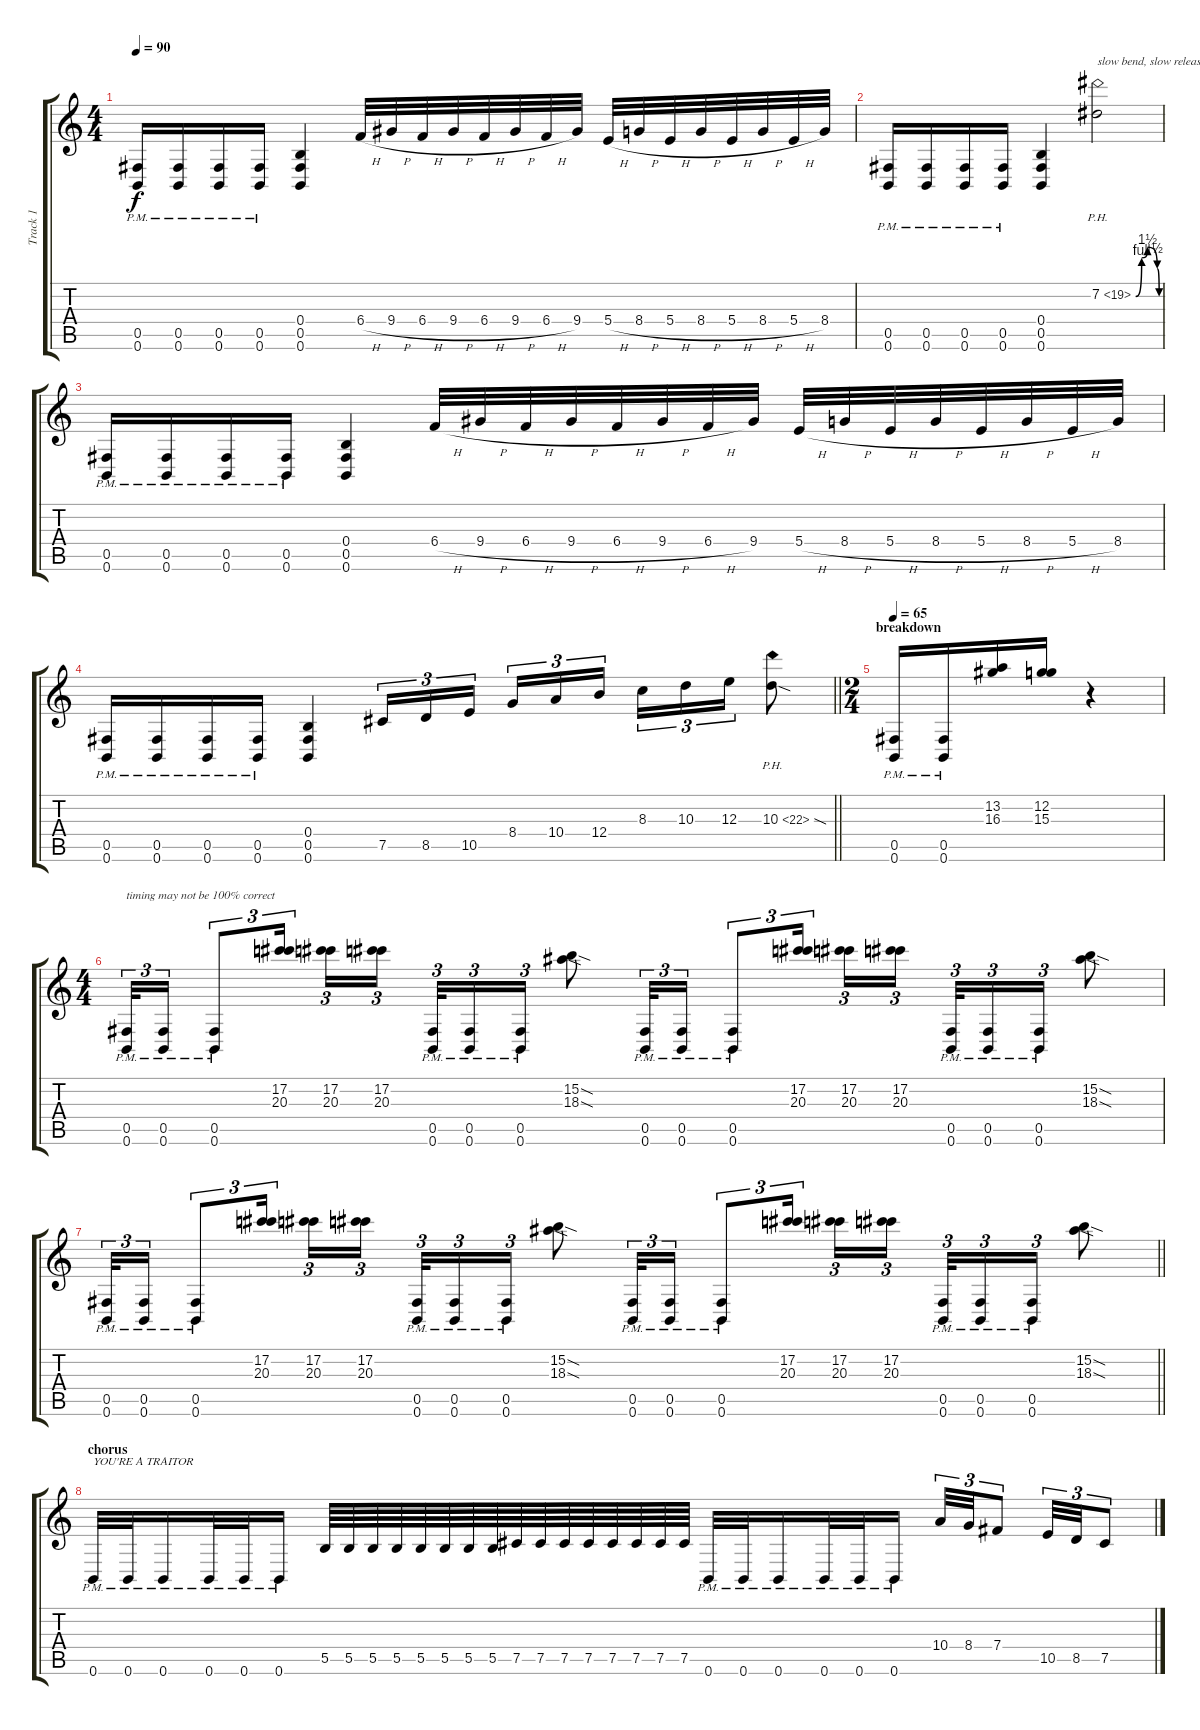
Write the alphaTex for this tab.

\track ("Track 1" "Track 1") {instrument distortionguitar}
\staff {score tabs}
\tuning (Db4 Ab3 E3 B2 Gb2 B1) {hide}
\ts (4 4)
\tempo 90
\clef g2
\ks c
(0.5{pm} 0.6{pm}).16{dy f} (0.5{pm} 0.6{pm}).16 (0.5{pm} 0.6{pm}).16 (0.5{pm} 0.6{pm}).16 (0.4 0.5 0.6).4 6.4{h}.32 9.4{h}.32 6.4{h}.32 9.4{h}.32 6.4{h}.32 9.4{h}.32 6.4{h}.32 9.4.32 5.4{h}.32 8.4{h}.32 5.4{h}.32 8.4{h}.32 5.4{h}.32 8.4{h}.32 5.4{h}.32 8.4.32 |
(0.5{pm} 0.6{pm}).16 (0.5{pm} 0.6{pm}).16 (0.5{pm} 0.6{pm}).16 (0.5{pm} 0.6{pm}).16 (0.4 0.5 0.6).4 7.2{be (custom 0 0 15 4 30 6 55 2 60 0) ph 12}.2{txt "slow bend, slow release"} |
(0.5{pm} 0.6{pm}).16 (0.5{pm} 0.6{pm}).16 (0.5{pm} 0.6{pm}).16 (0.5{pm} 0.6{pm}).16 (0.4 0.5 0.6).4 6.4{h}.32 9.4{h}.32 6.4{h}.32 9.4{h}.32 6.4{h}.32 9.4{h}.32 6.4{h}.32 9.4.32 5.4{h}.32 8.4{h}.32 5.4{h}.32 8.4{h}.32 5.4{h}.32 8.4{h}.32 5.4{h}.32 8.4.32 |
\barLineRight lightlight
(0.5{pm} 0.6{pm}).16 (0.5{pm} 0.6{pm}).16 (0.5{pm} 0.6{pm}).16 (0.5{pm} 0.6{pm}).16 (0.4 0.5 0.6).4 7.5.16{tu (3 2)} 8.5.16{tu (3 2)} 10.5.16{tu (3 2) beam splitsecondary} 8.4.16{tu (3 2)} 10.4.16{tu (3 2)} 12.4.16{tu (3 2)} 8.3.16{tu (3 2)} 10.3.16{tu (3 2)} 12.3.16{tu (3 2)} 10.3{ph 12 sod}.8 |
\ts (2 4)
\section ("" "breakdown")
\tempo 65
(0.5{pm} 0.6{pm}).16 (0.5{pm} 0.6{pm}).16 (13.2 16.3).16 (12.2 15.3).16 r.4 |
\ts (4 4)
(0.5{pm} 0.6{pm}).32{tu (3 2) txt "timing may not be 100% correct"} (0.5{pm} 0.6{pm}).16{tu (3 2)} (0.5{pm} 0.6{pm}).8{tu (3 2)} (17.2 20.3).16{tu (3 2) beam splitsecondary} (17.2 20.3).16{tu (3 2)} (17.2 20.3).16{tu (3 2)} (0.5{pm} 0.6{pm}).32{tu (3 2)} (0.5{pm} 0.6{pm}).16{tu (3 2)} (0.5{pm} 0.6{pm}).16{tu (3 2)} (15.2{sod} 18.3{sod}).8 (0.5{pm} 0.6{pm}).32{tu (3 2)} (0.5{pm} 0.6{pm}).16{tu (3 2)} (0.5{pm} 0.6{pm}).8{tu (3 2)} (17.2 20.3).16{tu (3 2) beam splitsecondary} (17.2 20.3).16{tu (3 2)} (17.2 20.3).16{tu (3 2)} (0.5{pm} 0.6{pm}).32{tu (3 2)} (0.5{pm} 0.6{pm}).16{tu (3 2)} (0.5{pm} 0.6{pm}).16{tu (3 2)} (15.2{sod} 18.3{sod}).8 |
\barLineRight lightlight
(0.5{pm} 0.6{pm}).32{tu (3 2)} (0.5{pm} 0.6{pm}).16{tu (3 2)} (0.5{pm} 0.6{pm}).8{tu (3 2)} (17.2 20.3).16{tu (3 2) beam splitsecondary} (17.2 20.3).16{tu (3 2)} (17.2 20.3).16{tu (3 2)} (0.5{pm} 0.6{pm}).32{tu (3 2)} (0.5{pm} 0.6{pm}).16{tu (3 2)} (0.5{pm} 0.6{pm}).16{tu (3 2)} (15.2{sod} 18.3{sod}).8 (0.5{pm} 0.6{pm}).32{tu (3 2)} (0.5{pm} 0.6{pm}).16{tu (3 2)} (0.5{pm} 0.6{pm}).8{tu (3 2)} (17.2 20.3).16{tu (3 2) beam splitsecondary} (17.2 20.3).16{tu (3 2)} (17.2 20.3).16{tu (3 2)} (0.5{pm} 0.6{pm}).32{tu (3 2)} (0.5{pm} 0.6{pm}).16{tu (3 2)} (0.5{pm} 0.6{pm}).16{tu (3 2)} (15.2{sod} 18.3{sod}).8 |
\section ("" "chorus")
0.6{pm}.32{txt "YOU'RE A TRAITOR"} 0.6{pm}.32 0.6{pm}.16 0.6{pm}.32 0.6{pm}.32 0.6{pm}.16 5.5.64 5.5.64 5.5.64 5.5.64 5.5.64 5.5.64 5.5.64 5.5.64 7.5.64 7.5.64 7.5.64 7.5.64 7.5.64 7.5.64 7.5.64 7.5.64 0.6{pm}.32 0.6{pm}.32 0.6{pm}.16 0.6{pm}.32 0.6{pm}.32 0.6{pm}.16 10.4.32{tu (3 2)} 8.4.32{tu (3 2)} 7.4.8{tu (3 2)} 10.5.32{tu (3 2)} 8.5.32{tu (3 2)} 7.5.8{tu (3 2)}
